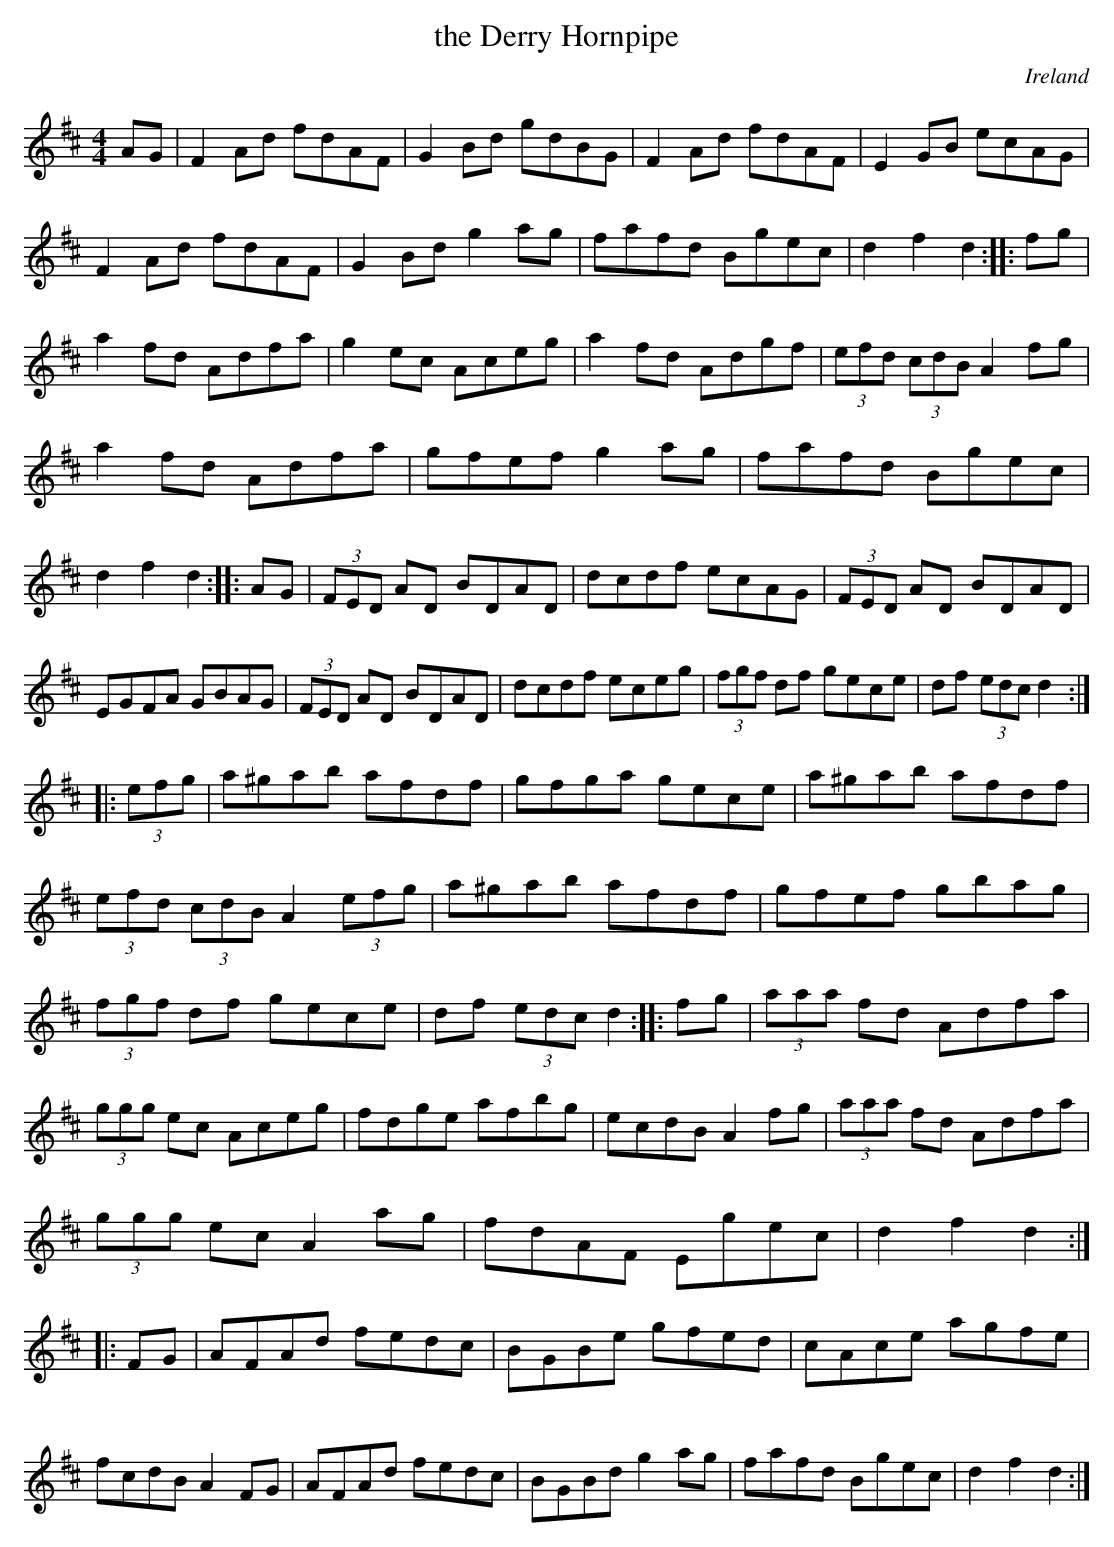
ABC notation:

X:1
T:the Derry Hornpipe
M:4/4
O:Ireland
K:D major
AG|\
F2Ad fdAF|G2Bd gdBG|\
F2Ad fdAF|E2GB ecAG|\
F2Ad fdAF|G2Bd g2ag|\
fafd Bgec|d2f2 d2::\
fg|\
a2fd Adfa|g2ec Aceg|\
a2fd Adgf|(3efd (3cdB A2fg|\
a2fd Adfa|gfef g2ag|\
fafd Bgec|d2f2 d2::\
AG|\
(3FED AD BDAD|dcdf ecAG|\
(3FED AD BDAD|EGFA GBAG|\
(3FED AD BDAD|dcdf eceg|\
(3fgf df gece|df (3edc d2::
(3efg|\
a^gab afdf|gfga gece|\
a^gab afdf|(3efd (3cdB A2 (3efg|\
a^gab afdf|gfef gbag|\
(3fgf df gece|df (3edc d2::\
fg|\
(3aaa fd Adfa|(3ggg ec Aceg|\
fdge afbg|ecdB A2fg|\
(3aaa fd Adfa|(3ggg ec A2ag|\
fdAF Egec|d2f2 d2::\
FG|\
AFAd fedc|BGBe gfed|\
cAce agfe|fcdB A2FG|\
AFAd fedc|BGBd g2ag|\
fafd Bgec|d2f2 d2:|
